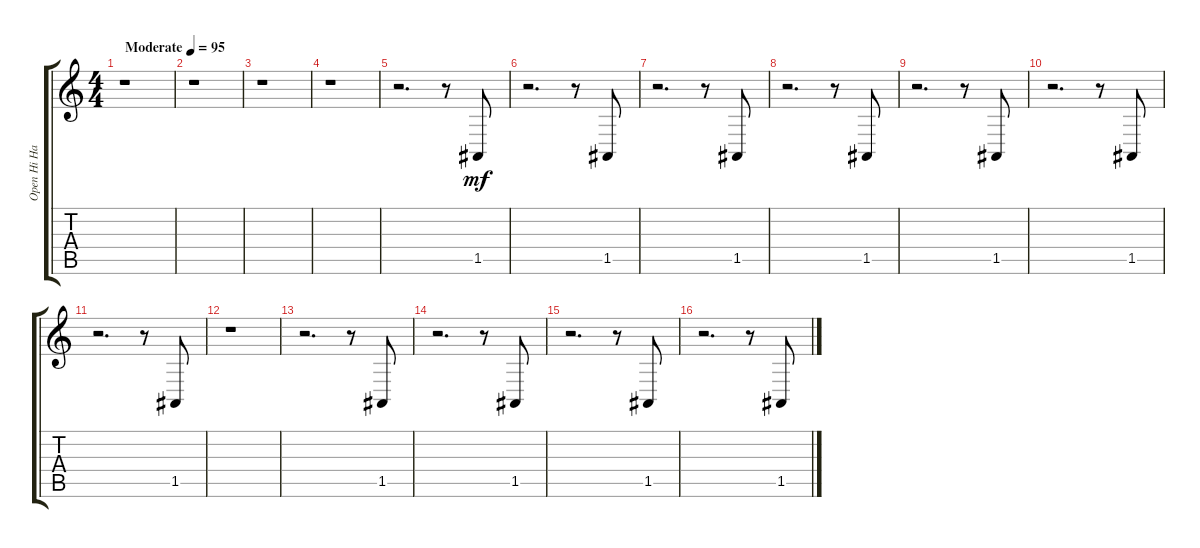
\track ("Open Hi Hat" "Open Hi Ha") {instrument agogo}
\staff {score tabs}
\tuning (E4 B3 G3 D3 A2 E2) {hide}
\ts (4 4)
\tempo (95 "Moderate")
\clef g2
\ks c
r.1{dy mf instrument agogo} |
r.1 |
r.1 |
r.1 |
r.2{d} r.8 1.5.8 |
r.2{d} r.8 1.5.8 |
r.2{d} r.8 1.5.8 |
r.2{d} r.8 1.5.8 |
r.2{d} r.8 1.5.8 |
r.2{d} r.8 1.5.8 |
r.2{d} r.8 1.5.8 |
r.1 |
r.2{d} r.8 1.5.8 |
r.2{d} r.8 1.5.8 |
r.2{d} r.8 1.5.8 |
r.2{d} r.8 1.5.8
